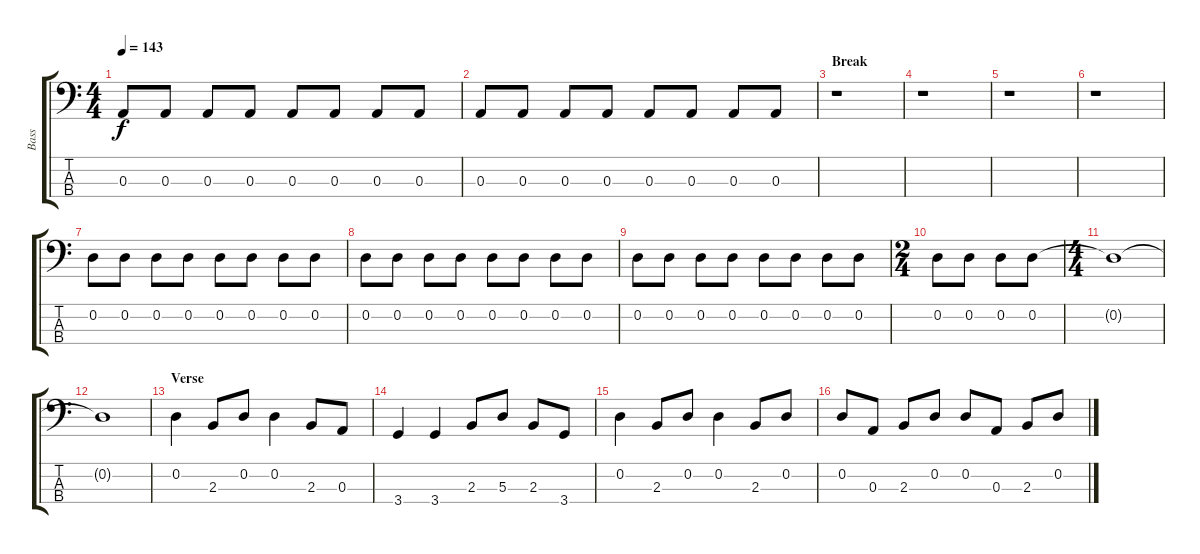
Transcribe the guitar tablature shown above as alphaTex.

\track ("Bass" "Bass") {instrument electricbasspick}
\staff {score tabs}
\tuning (G2 D2 A1 E1) {hide}
\ts (4 4)
\tempo 143
\clef f4
\ks c
0.3.8{dy f} 0.3.8 0.3.8 0.3.8 0.3.8 0.3.8 0.3.8 0.3.8 |
0.3.8 0.3.8 0.3.8 0.3.8 0.3.8 0.3.8 0.3.8 0.3.8 |
\section ("" "Break")
r.1 |
r.1 |
r.1 |
r.1 |
0.2.8 0.2.8 0.2.8 0.2.8 0.2.8 0.2.8 0.2.8 0.2.8 |
0.2.8 0.2.8 0.2.8 0.2.8 0.2.8 0.2.8 0.2.8 0.2.8 |
0.2.8 0.2.8 0.2.8 0.2.8 0.2.8 0.2.8 0.2.8 0.2.8 |
\ts (2 4)
0.2.8 0.2.8 0.2.8 0.2.8 |
\ts (4 4)
0.2{t}.1 |
0.2{t}.1 |
\section ("" "Verse")
0.2.4 2.3.8 0.2.8 0.2.4 2.3.8 0.3.8 |
3.4.4 3.4.4 2.3.8 5.3.8 2.3.8 3.4.8 |
0.2.4 2.3.8 0.2.8 0.2.4 2.3.8 0.2.8 |
0.2.8 0.3.8 2.3.8 0.2.8 0.2.8 0.3.8 2.3.8 0.2.8
